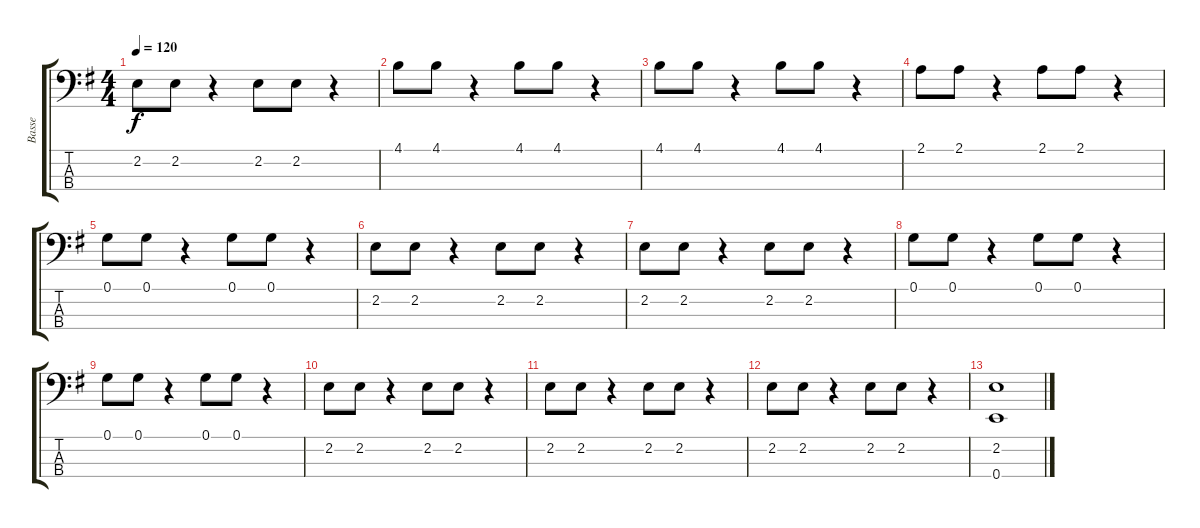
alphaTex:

\track ("Basse" "Basse") {instrument electricbassfinger}
\staff {score tabs}
\tuning (G2 D2 A1 E1) {hide}
\ts (4 4)
\tempo 120
\clef f4
\ks eminor
2.2.8{dy f} 2.2.8 r.4 2.2.8 2.2.8 r.4 |
4.1.8 4.1.8 r.4 4.1.8 4.1.8 r.4 |
4.1.8 4.1.8 r.4 4.1.8 4.1.8 r.4 |
2.1.8 2.1.8 r.4 2.1.8 2.1.8 r.4 |
0.1.8 0.1.8 r.4 0.1.8 0.1.8 r.4 |
2.2.8 2.2.8 r.4 2.2.8 2.2.8 r.4 |
2.2.8 2.2.8 r.4 2.2.8 2.2.8 r.4 |
0.1.8 0.1.8 r.4 0.1.8 0.1.8 r.4 |
0.1.8 0.1.8 r.4 0.1.8 0.1.8 r.4 |
2.2.8 2.2.8 r.4 2.2.8 2.2.8 r.4 |
2.2.8 2.2.8 r.4 2.2.8 2.2.8 r.4 |
2.2.8 2.2.8 r.4 2.2.8 2.2.8 r.4 |
(2.2 0.4).1
